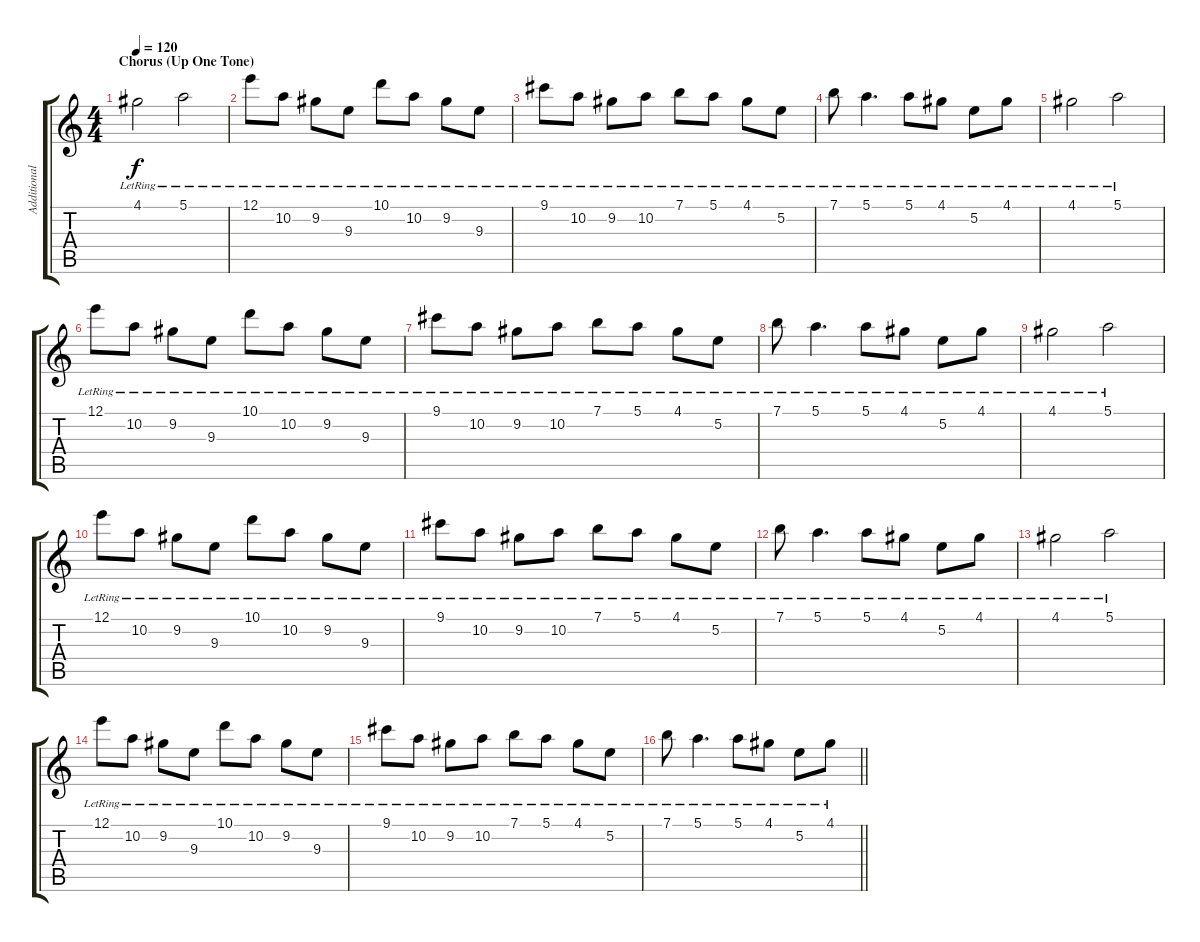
\track ("Additional Guitar" "Additional") {instrument electricguitarjazz}
\staff {score tabs}
\tuning (E4 B3 G3 D3 A2 E2) {hide}
\ts (4 4)
\section ("" "Chorus (Up One Tone)")
\tempo 120
\clef g2
\ks c
4.1{lr}.2{dy f} 5.1{lr}.2 |
12.1{lr}.8 10.2{lr}.8 9.2{lr}.8 9.3{lr}.8 10.1{lr}.8 10.2{lr}.8 9.2{lr}.8 9.3{lr}.8 |
9.1{lr}.8 10.2{lr}.8 9.2{lr}.8 10.2{lr}.8 7.1{lr}.8 5.1{lr}.8 4.1{lr}.8 5.2{lr}.8 |
7.1{lr}.8 5.1{lr}.4{d} 5.1{lr}.8 4.1{lr}.8 5.2{lr}.8 4.1{lr}.8 |
4.1{lr}.2 5.1{lr}.2 |
12.1{lr}.8 10.2{lr}.8 9.2{lr}.8 9.3{lr}.8 10.1{lr}.8 10.2{lr}.8 9.2{lr}.8 9.3{lr}.8 |
9.1{lr}.8 10.2{lr}.8 9.2{lr}.8 10.2{lr}.8 7.1{lr}.8 5.1{lr}.8 4.1{lr}.8 5.2{lr}.8 |
7.1{lr}.8 5.1{lr}.4{d} 5.1{lr}.8 4.1{lr}.8 5.2{lr}.8 4.1{lr}.8 |
4.1{lr}.2 5.1{lr}.2 |
12.1{lr}.8 10.2{lr}.8 9.2{lr}.8 9.3{lr}.8 10.1{lr}.8 10.2{lr}.8 9.2{lr}.8 9.3{lr}.8 |
9.1{lr}.8 10.2{lr}.8 9.2{lr}.8 10.2{lr}.8 7.1{lr}.8 5.1{lr}.8 4.1{lr}.8 5.2{lr}.8 |
7.1{lr}.8 5.1{lr}.4{d} 5.1{lr}.8 4.1{lr}.8 5.2{lr}.8 4.1{lr}.8 |
4.1{lr}.2 5.1{lr}.2 |
12.1{lr}.8 10.2{lr}.8 9.2{lr}.8 9.3{lr}.8 10.1{lr}.8 10.2{lr}.8 9.2{lr}.8 9.3{lr}.8 |
9.1{lr}.8 10.2{lr}.8 9.2{lr}.8 10.2{lr}.8 7.1{lr}.8 5.1{lr}.8 4.1{lr}.8 5.2{lr}.8 |
\barLineRight lightlight
7.1{lr}.8 5.1{lr}.4{d} 5.1{lr}.8 4.1{lr}.8 5.2{lr}.8 4.1{lr}.8
